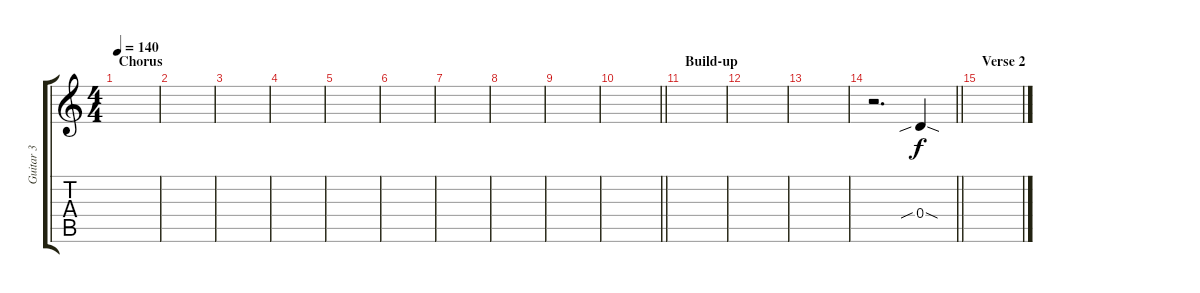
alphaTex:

\track ("Guitar 3" "Guitar 3") {instrument distortionguitar}
\staff {score tabs}
\tuning (E4 B3 G3 D3 A2 D2) {hide}
\ts (4 4)
\section ("" "Chorus")
\tempo 140
\clef g2
\ks c
|
|
|
|
|
|
|
|
|
\barLineRight lightlight
|
\section ("" "Build-up")
|
|
|
\barLineRight lightlight
r.2{d} 0.4{sib sod}.4 |
\section ("" "Verse 2")
